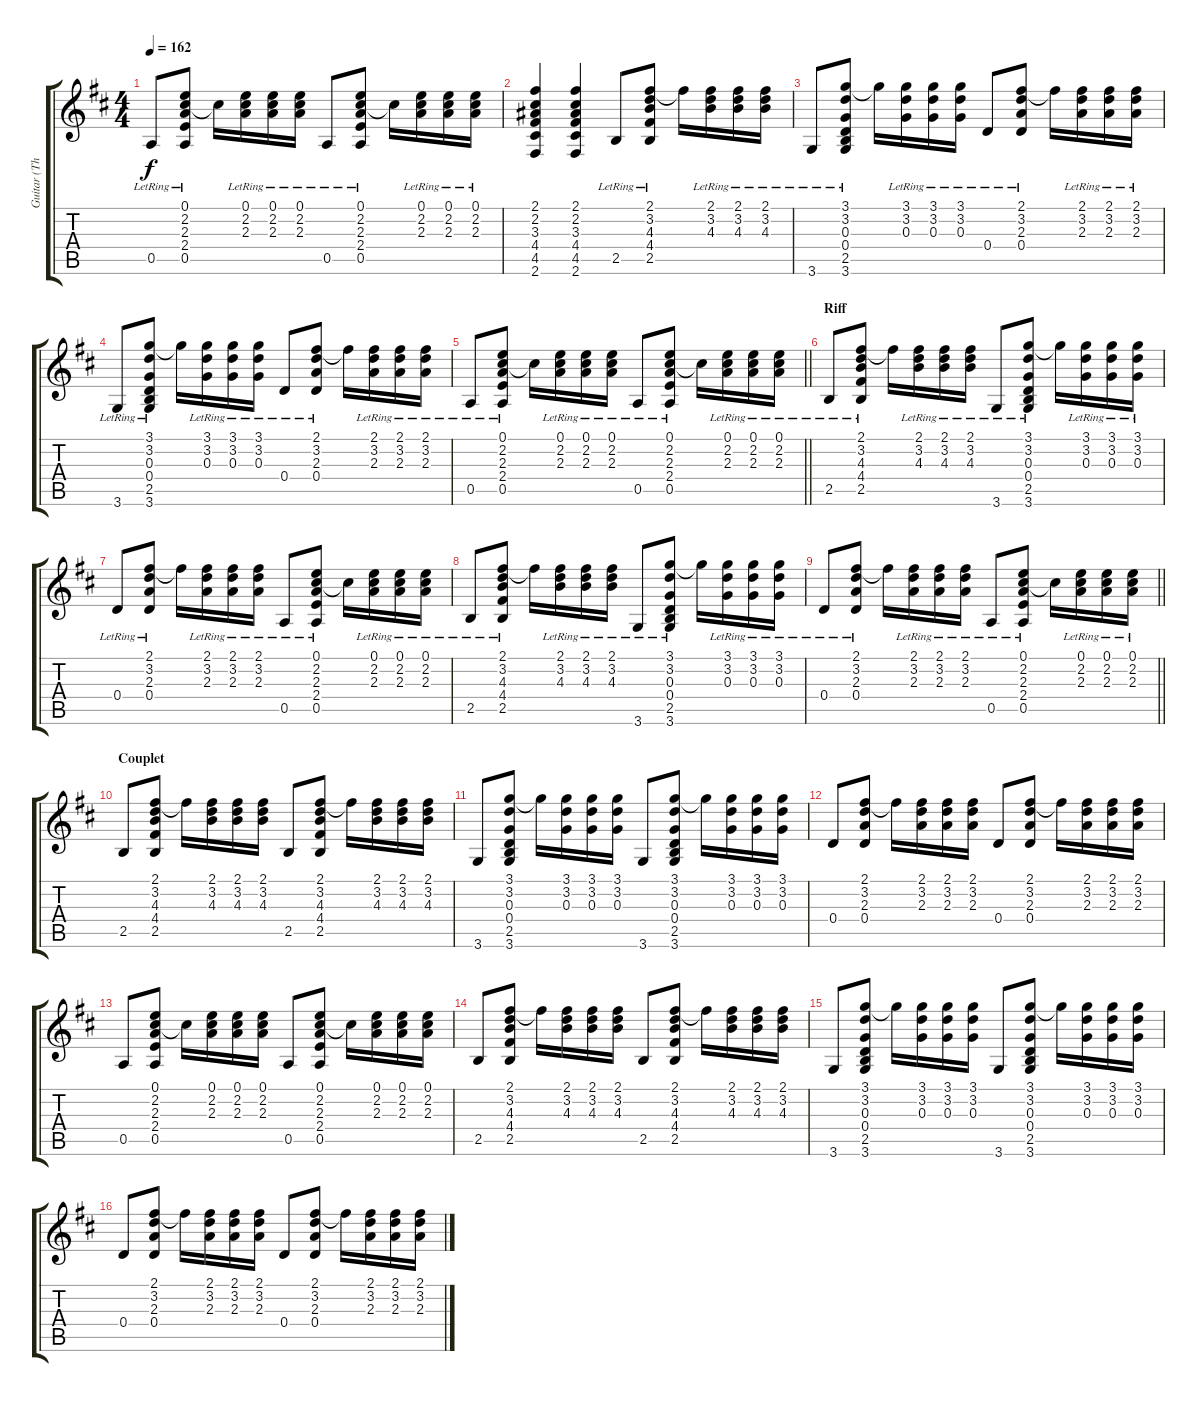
\track ("Guitar (Thierry)" "Guitar (Th") {instrument acousticguitarsteel}
\staff {score tabs}
\tuning (E4 B3 G3 D3 A2 E2) {hide}
\ts (4 4)
\tempo 162
\clef g2
\ks d
0.5{lr}.8{dy f} (0.1{lr} 2.2{lr} 2.3{lr} 2.4{lr} 0.5{lr}).8 2.2{t}.16 (0.1{lr} 2.2{lr} 2.3{lr}).16 (0.1{lr} 2.2{lr} 2.3{lr}).16 (0.1{lr} 2.2{lr} 2.3{lr}).16 0.5{lr}.8 (0.1{lr} 2.2{lr} 2.3{lr} 2.4{lr} 0.5{lr}).8 2.2{t}.16 (0.1{lr} 2.2{lr} 2.3{lr}).16 (0.1{lr} 2.2{lr} 2.3{lr}).16 (0.1{lr} 2.2{lr} 2.3{lr}).16 |
(2.1 2.2 3.3 4.4 4.5 2.6).4 (2.1 2.2 3.3 4.4 4.5 2.6).4 2.5{lr}.8 (2.1{lr} 3.2{lr} 4.3{lr} 4.4{lr} 2.5{lr}).8 2.1{t}.16 (2.1{lr} 3.2{lr} 4.3{lr}).16 (2.1{lr} 3.2{lr} 4.3{lr}).16 (2.1{lr} 3.2{lr} 4.3{lr}).16 |
3.6{lr}.8 (3.1{lr} 3.2{lr} 0.3{lr} 0.4{lr} 2.5{lr} 3.6{lr}).8 3.1{t}.16 (3.1{lr} 3.2{lr} 0.3{lr}).16 (3.1{lr} 3.2{lr} 0.3{lr}).16 (3.1{lr} 3.2{lr} 0.3{lr}).16 0.4{lr}.8 (2.1{lr} 3.2{lr} 2.3{lr} 0.4{lr}).8 2.1{t}.16 (2.1{lr} 3.2{lr} 2.3{lr}).16 (2.1{lr} 3.2{lr} 2.3{lr}).16 (2.1{lr} 3.2{lr} 2.3{lr}).16 |
3.6{lr}.8 (3.1{lr} 3.2{lr} 0.3{lr} 0.4{lr} 2.5{lr} 3.6{lr}).8 3.1{t}.16 (3.1{lr} 3.2{lr} 0.3{lr}).16 (3.1{lr} 3.2{lr} 0.3{lr}).16 (3.1{lr} 3.2{lr} 0.3{lr}).16 0.4{lr}.8 (2.1{lr} 3.2{lr} 2.3{lr} 0.4{lr}).8 2.1{t}.16 (2.1{lr} 3.2{lr} 2.3{lr}).16 (2.1{lr} 3.2{lr} 2.3{lr}).16 (2.1{lr} 3.2{lr} 2.3{lr}).16 |
\barLineRight lightlight
0.5{lr}.8 (0.1{lr} 2.2{lr} 2.3{lr} 2.4{lr} 0.5{lr}).8 2.2{t}.16 (0.1{lr} 2.2{lr} 2.3{lr}).16 (0.1{lr} 2.2{lr} 2.3{lr}).16 (0.1{lr} 2.2{lr} 2.3{lr}).16 0.5{lr}.8 (0.1{lr} 2.2{lr} 2.3{lr} 2.4{lr} 0.5{lr}).8 2.2{t}.16 (0.1{lr} 2.2{lr} 2.3{lr}).16 (0.1{lr} 2.2{lr} 2.3{lr}).16 (0.1{lr} 2.2{lr} 2.3{lr}).16 |
\section ("" "Riff")
2.5{lr}.8 (2.1{lr} 3.2{lr} 4.3{lr} 4.4{lr} 2.5{lr}).8 2.1{t}.16 (2.1{lr} 3.2{lr} 4.3{lr}).16 (2.1{lr} 3.2{lr} 4.3{lr}).16 (2.1{lr} 3.2{lr} 4.3{lr}).16 3.6{lr}.8 (3.1{lr} 3.2{lr} 0.3{lr} 0.4{lr} 2.5{lr} 3.6{lr}).8 3.1{t}.16 (3.1{lr} 3.2{lr} 0.3{lr}).16 (3.1{lr} 3.2{lr} 0.3{lr}).16 (3.1{lr} 3.2{lr} 0.3{lr}).16 |
0.4{lr}.8 (2.1{lr} 3.2{lr} 2.3{lr} 0.4{lr}).8 2.1{t}.16 (2.1{lr} 3.2{lr} 2.3{lr}).16 (2.1{lr} 3.2{lr} 2.3{lr}).16 (2.1{lr} 3.2{lr} 2.3{lr}).16 0.5{lr}.8 (0.1{lr} 2.2{lr} 2.3{lr} 2.4{lr} 0.5{lr}).8 2.2{t}.16 (0.1{lr} 2.2{lr} 2.3{lr}).16 (0.1{lr} 2.2{lr} 2.3{lr}).16 (0.1{lr} 2.2{lr} 2.3{lr}).16 |
2.5{lr}.8 (2.1{lr} 3.2{lr} 4.3{lr} 4.4{lr} 2.5{lr}).8 2.1{t}.16 (2.1{lr} 3.2{lr} 4.3{lr}).16 (2.1{lr} 3.2{lr} 4.3{lr}).16 (2.1{lr} 3.2{lr} 4.3{lr}).16 3.6{lr}.8 (3.1{lr} 3.2{lr} 0.3{lr} 0.4{lr} 2.5{lr} 3.6{lr}).8 3.1{t}.16 (3.1{lr} 3.2{lr} 0.3{lr}).16 (3.1{lr} 3.2{lr} 0.3{lr}).16 (3.1{lr} 3.2{lr} 0.3{lr}).16 |
\barLineRight lightlight
0.4{lr}.8 (2.1{lr} 3.2{lr} 2.3{lr} 0.4{lr}).8 2.1{t}.16 (2.1{lr} 3.2{lr} 2.3{lr}).16 (2.1{lr} 3.2{lr} 2.3{lr}).16 (2.1{lr} 3.2{lr} 2.3{lr}).16 0.5{lr}.8 (0.1{lr} 2.2{lr} 2.3{lr} 2.4{lr} 0.5{lr}).8 2.2{t}.16 (0.1{lr} 2.2{lr} 2.3{lr}).16 (0.1{lr} 2.2{lr} 2.3{lr}).16 (0.1{lr} 2.2{lr} 2.3{lr}).16 |
\section ("" "Couplet")
2.5.8 (2.1 3.2 4.3 4.4 2.5).8 2.1{t}.16 (2.1 3.2 4.3).16 (2.1 3.2 4.3).16 (2.1 3.2 4.3).16 2.5.8 (2.1 3.2 4.3 4.4 2.5).8 2.1{t}.16 (2.1 3.2 4.3).16 (2.1 3.2 4.3).16 (2.1 3.2 4.3).16 |
3.6.8 (3.1 3.2 0.3 0.4 2.5 3.6).8 3.1{t}.16 (3.1 3.2 0.3).16 (3.1 3.2 0.3).16 (3.1 3.2 0.3).16 3.6.8 (3.1 3.2 0.3 0.4 2.5 3.6).8 3.1{t}.16 (3.1 3.2 0.3).16 (3.1 3.2 0.3).16 (3.1 3.2 0.3).16 |
0.4.8 (2.1 3.2 2.3 0.4).8 2.1{t}.16 (2.1 3.2 2.3).16 (2.1 3.2 2.3).16 (2.1 3.2 2.3).16 0.4.8 (2.1 3.2 2.3 0.4).8 2.1{t}.16 (2.1 3.2 2.3).16 (2.1 3.2 2.3).16 (2.1 3.2 2.3).16 |
0.5.8 (0.1 2.2 2.3 2.4 0.5).8 2.2{t}.16 (0.1 2.2 2.3).16 (0.1 2.2 2.3).16 (0.1 2.2 2.3).16 0.5.8 (0.1 2.2 2.3 2.4 0.5).8 2.2{t}.16 (0.1 2.2 2.3).16 (0.1 2.2 2.3).16 (0.1 2.2 2.3).16 |
2.5.8 (2.1 3.2 4.3 4.4 2.5).8 2.1{t}.16 (2.1 3.2 4.3).16 (2.1 3.2 4.3).16 (2.1 3.2 4.3).16 2.5.8 (2.1 3.2 4.3 4.4 2.5).8 2.1{t}.16 (2.1 3.2 4.3).16 (2.1 3.2 4.3).16 (2.1 3.2 4.3).16 |
3.6.8 (3.1 3.2 0.3 0.4 2.5 3.6).8 3.1{t}.16 (3.1 3.2 0.3).16 (3.1 3.2 0.3).16 (3.1 3.2 0.3).16 3.6.8 (3.1 3.2 0.3 0.4 2.5 3.6).8 3.1{t}.16 (3.1 3.2 0.3).16 (3.1 3.2 0.3).16 (3.1 3.2 0.3).16 |
0.4.8 (2.1 3.2 2.3 0.4).8 2.1{t}.16 (2.1 3.2 2.3).16 (2.1 3.2 2.3).16 (2.1 3.2 2.3).16 0.4.8 (2.1 3.2 2.3 0.4).8 2.1{t}.16 (2.1 3.2 2.3).16 (2.1 3.2 2.3).16 (2.1 3.2 2.3).16
